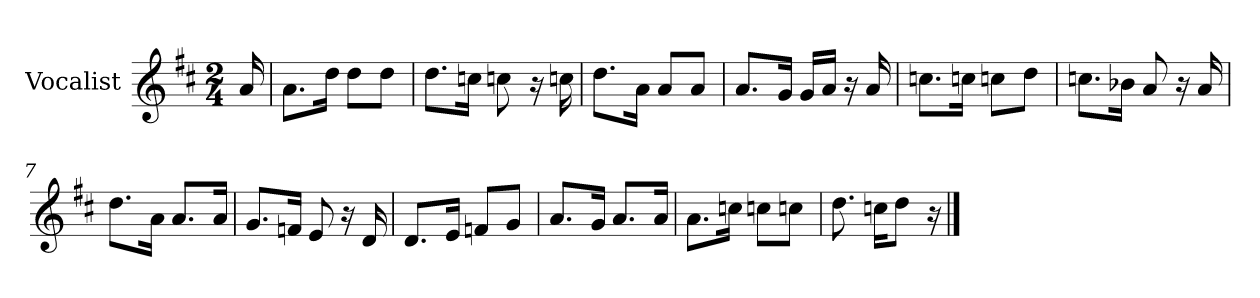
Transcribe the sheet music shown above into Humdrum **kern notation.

**kern
*part1
*staff1
*I"Vocalist
*k[f#c#]
*D:
*M2/4
=
16a
=1
8.aL
16ddJk
8ddL
8ddJ
=2
8.ddL
16ccnJk
8ccn
16r
16ccn
=3
8.ddL
16aJk
8aL
8aJ
=4
8.aL
16gJk
16gLL
16aJJ
16r
16a
=5
8.ccnL
16ccnJk
8ccnL
8ddJ
=6
8.ccnL
16b-XJk
8a
16r
16a
=7
8.ddL
16aJk
8.aL
16aJk
=8
8.gL
16fnJk
8e
16r
16d
=9
8.dL
16eJk
8fnL
8gJ
=10
8.aL
16gJk
8.aL
16aJk
=11
8.aL
16ccnJk
8ccnL
8ccnJ
=12
8.dd
16ccnKL
8ddJ
16r
==
*-
